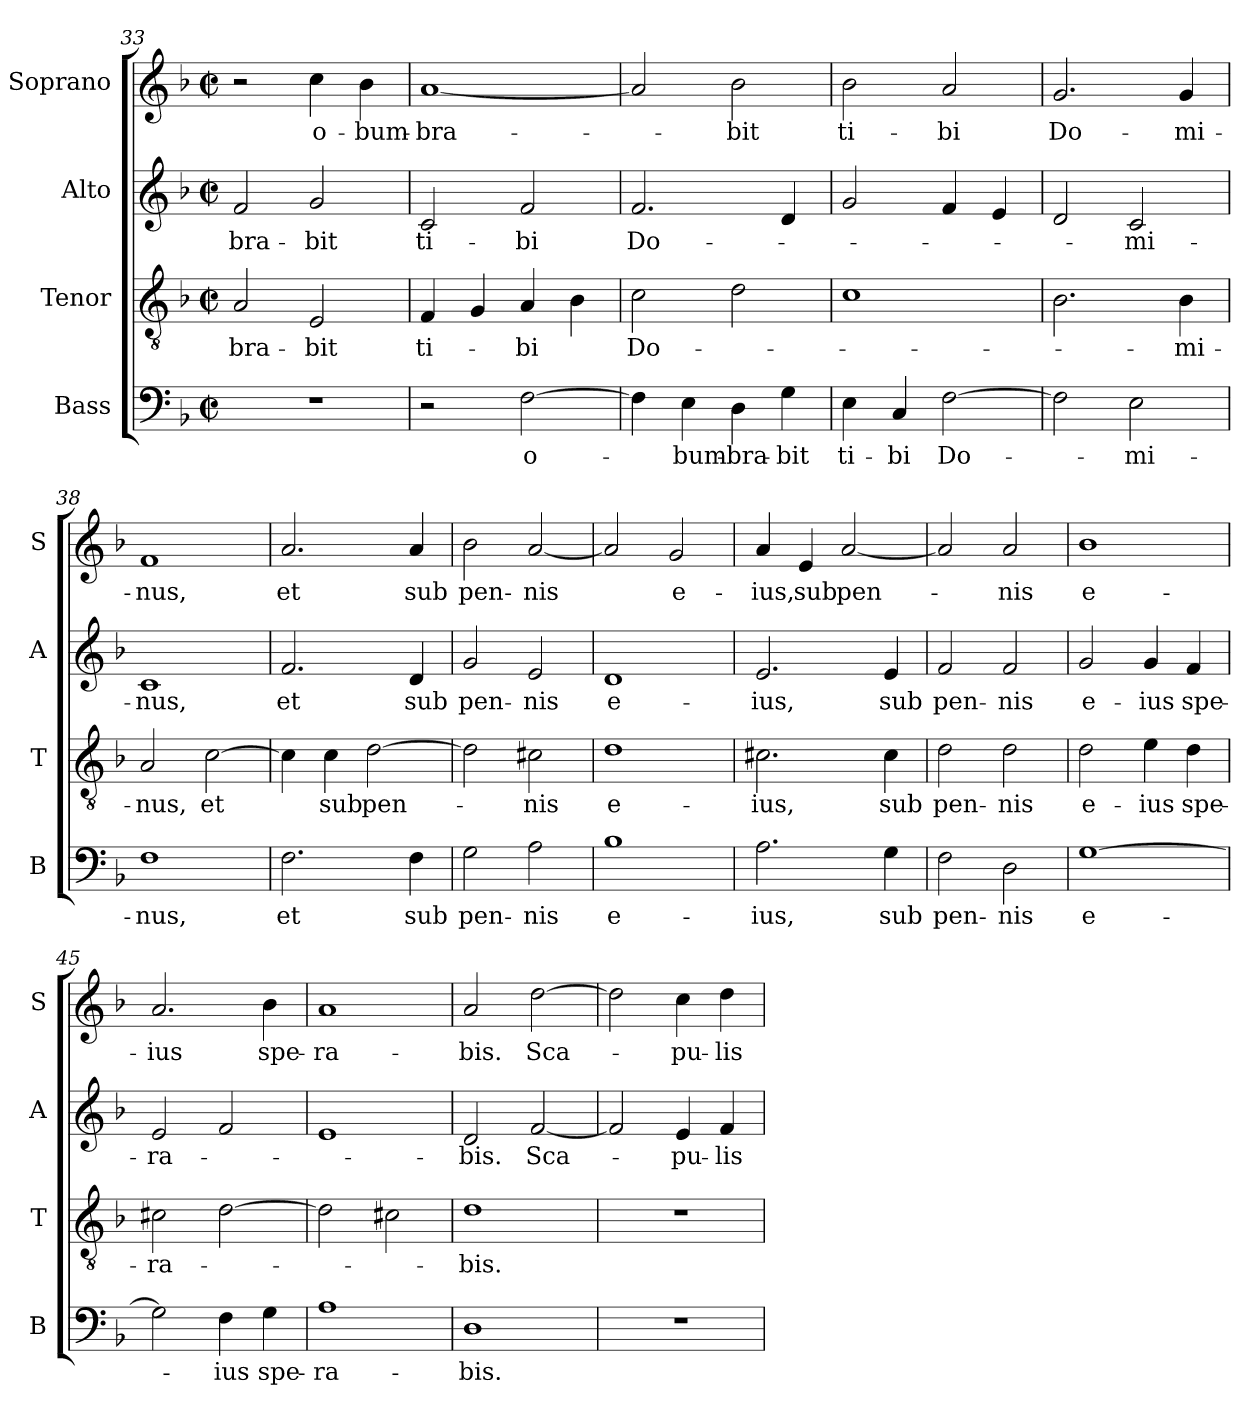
**kern	**text	**kern	**text	**kern	**text	**kern	**text
*part4	*part4	*part3	*part3	*part2	*part2	*part1	*part1
*staff4	*staff4	*staff3	*staff3	*staff2	*staff2	*staff1	*staff1
*I"Bass	*	*I"Tenor	*	*I"Alto	*	*I"Soprano	*
*I'B	*	*I'T	*	*I'A	*	*I'S	*
!!LO:LB:g=z
*clefF4	*	*clefGv2	*	*clefG2	*	*clefG2	*
*k[b-]	*	*k[b-]	*	*k[b-]	*	*k[b-]	*
*F:	*	*F:	*	*F:	*	*F:	*
*M2/2	*	*M2/2	*	*M2/2	*	*M2/2	*
*met(c|)	*	*met(c|)	*	*met(c|)	*	*met(c|)	*
=33	=33	=33	=33	=33	=33	=33	=33
!	!	!	!LO:LY:b	!	!LO:LY:b	!	!
1r	.	2A/	-bra-	2f/	-bra-	2r	.
!	!	!	!LO:LY:b	!	!LO:LY:b	!	!LO:LY:b
.	.	2E/	-bit	2g/	-bit	4cc\	o-
!	!	!	!	!	!	!	!LO:LY:b
.	.	.	.	.	.	4b-\	-bum-
=34	=34	=34	=34	=34	=34	=34	=34
!	!	!	!LO:LY:b	!	!LO:LY:b	!	!LO:LY:b
2r	.	4F/	ti-	2c/	ti-	[1a	-bra-
.	.	4G/	.	.	.	.	.
!	!LO:LY:b	!	!LO:LY:b	!	!LO:LY:b	!	!
[2F\	o-	4A/	-bi	2f/	-bi	.	.
.	.	4B-\	.	.	.	.	.
=35	=35	=35	=35	=35	=35	=35	=35
!	!	!	!LO:LY:b	!	!LO:LY:b	!	!
4F\]	.	2c\	Do-	2.f/	Do-	2a/]	.
!	!LO:LY:b	!	!	!	!	!	!
4E\	-bum-	.	.	.	.	.	.
!	!LO:LY:b	!	!	!	!	!	!LO:LY:b
4D\	-bra-	2d\	.	.	.	2b-\	-bit
!	!LO:LY:b	!	!	!	!	!	!
4G\	-bit	.	.	4d/	.	.	.
=36	=36	=36	=36	=36	=36	=36	=36
!	!LO:LY:b	!	!	!	!	!	!LO:LY:b
4E\	ti-	1c	.	2g/	.	2b-\	ti-
!	!LO:LY:b	!	!	!	!	!	!
4C/	-bi	.	.	.	.	.	.
!	!LO:LY:b	!	!	!	!	!	!LO:LY:b
[2F\	Do-	.	.	4f/	.	2a/	-bi
.	.	.	.	4e/	.	.	.
=37	=37	=37	=37	=37	=37	=37	=37
!	!	!	!	!	!	!	!LO:LY:b
2F\]	.	2.B-\	.	2d/	.	2.g/	Do-
!	!LO:LY:b	!	!	!	!LO:LY:b	!	!
2E\	-mi-	.	.	2c/	-mi-	.	.
!	!	!	!LO:LY:b	!	!	!	!LO:LY:b
.	.	4B-\	-mi-	.	.	4g/	-mi-
=38	=38	=38	=38	=38	=38	=38	=38
!	!LO:LY:b	!	!LO:LY:b	!	!LO:LY:b	!	!LO:LY:b
1F	-nus,	2A/	-nus,	1c	-nus,	1f	-nus,
!	!	!	!LO:LY:b	!	!	!	!
.	.	[2c\	et	.	.	.	.
=39	=39	=39	=39	=39	=39	=39	=39
!	!LO:LY:b	!	!	!	!LO:LY:b	!	!LO:LY:b
2.F\	et	4c\]	.	2.f/	et	2.a/	et
!	!	!	!LO:LY:b	!	!	!	!
.	.	4c\	sub	.	.	.	.
!	!	!	!LO:LY:b	!	!	!	!
.	.	[2d\	pen-	.	.	.	.
!	!LO:LY:b	!	!	!	!LO:LY:b	!	!LO:LY:b
4F\	sub	.	.	4d/	sub	4a/	sub
=40	=40	=40	=40	=40	=40	=40	=40
!	!LO:LY:b	!	!	!	!LO:LY:b	!	!LO:LY:b
2G\	pen-	2d\]	.	2g/	pen-	2b-\	pen-
!	!LO:LY:b	!	!LO:LY:b	!	!LO:LY:b	!	!LO:LY:b
2A\	-nis	2c#X\	-nis	2e/	-nis	[2a/	-nis
!!LO:LB:g=z
=41	=41	=41	=41	=41	=41	=41	=41
!	!LO:LY:b	!	!LO:LY:b	!	!LO:LY:b	!	!
1B-	e-	1d	e-	1d	e-	2a/]	.
!	!	!	!	!	!	!	!LO:LY:b
.	.	.	.	.	.	2g/	e-
=42	=42	=42	=42	=42	=42	=42	=42
!	!LO:LY:b	!	!LO:LY:b	!	!LO:LY:b	!	!LO:LY:b
2.A\	-ius,	2.c#X\	-ius,	2.e/	-ius,	4a/	-ius,
!	!	!	!	!	!	!	!LO:LY:b
.	.	.	.	.	.	4e/	sub
!	!	!	!	!	!	!	!LO:LY:b
.	.	.	.	.	.	[2a/	pen-
!	!LO:LY:b	!	!LO:LY:b	!	!LO:LY:b	!	!
4G\	sub	4c#\	sub	4e/	sub	.	.
=43	=43	=43	=43	=43	=43	=43	=43
!	!LO:LY:b	!	!LO:LY:b	!	!LO:LY:b	!	!
2F\	pen-	2d\	pen-	2f/	pen-	2a/]	.
!	!LO:LY:b	!	!LO:LY:b	!	!LO:LY:b	!	!LO:LY:b
2D\	-nis	2d\	-nis	2f/	-nis	2a/	-nis
=44	=44	=44	=44	=44	=44	=44	=44
!	!LO:LY:b	!	!LO:LY:b	!	!LO:LY:b	!	!LO:LY:b
[1G	e-	2d\	e-	2g/	e-	1b-	e-
!	!	!	!LO:LY:b	!	!LO:LY:b	!	!
.	.	4e\	-ius	4g/	-ius	.	.
!	!	!	!LO:LY:b	!	!LO:LY:b	!	!
.	.	4d\	spe-	4f/	spe-	.	.
=45	=45	=45	=45	=45	=45	=45	=45
!	!	!	!LO:LY:b	!	!LO:LY:b	!	!LO:LY:b
2G\]	.	2c#X\	-ra-	2e/	-ra-	2.a/	-ius
!	!LO:LY:b	!	!	!	!	!	!
4F\	-ius	[2d\	.	2f/	.	.	.
!	!LO:LY:b	!	!	!	!	!	!LO:LY:b
4G\	spe-	.	.	.	.	4b-\	spe-
=46	=46	=46	=46	=46	=46	=46	=46
!	!LO:LY:b	!	!	!	!	!	!LO:LY:b
1A	-ra-	2d\]	.	1e	.	1a	-ra-
.	.	2c#X\	.	.	.	.	.
=47	=47	=47	=47	=47	=47	=47	=47
!	!LO:LY:b	!	!LO:LY:b	!	!LO:LY:b	!	!LO:LY:b
1D	-bis.	1d	-bis.	2d/	-bis.	2a/	-bis.
!	!	!	!	!	!LO:LY:b	!	!LO:LY:b
.	.	.	.	[2f/	Sca-	[2dd\	Sca-
=48	=48	=48	=48	=48	=48	=48	=48
1r	.	1r	.	2f/]	.	2dd\]	.
!	!	!	!	!	!LO:LY:b	!	!LO:LY:b
.	.	.	.	4e/	-pu-	4cc\	-pu-
!	!	!	!	!	!LO:LY:b	!	!LO:LY:b
.	.	.	.	4f/	-lis	4dd\	-lis
=	=	=	=	=	=	=	=
*-	*-	*-	*-	*-	*-	*-	*-
